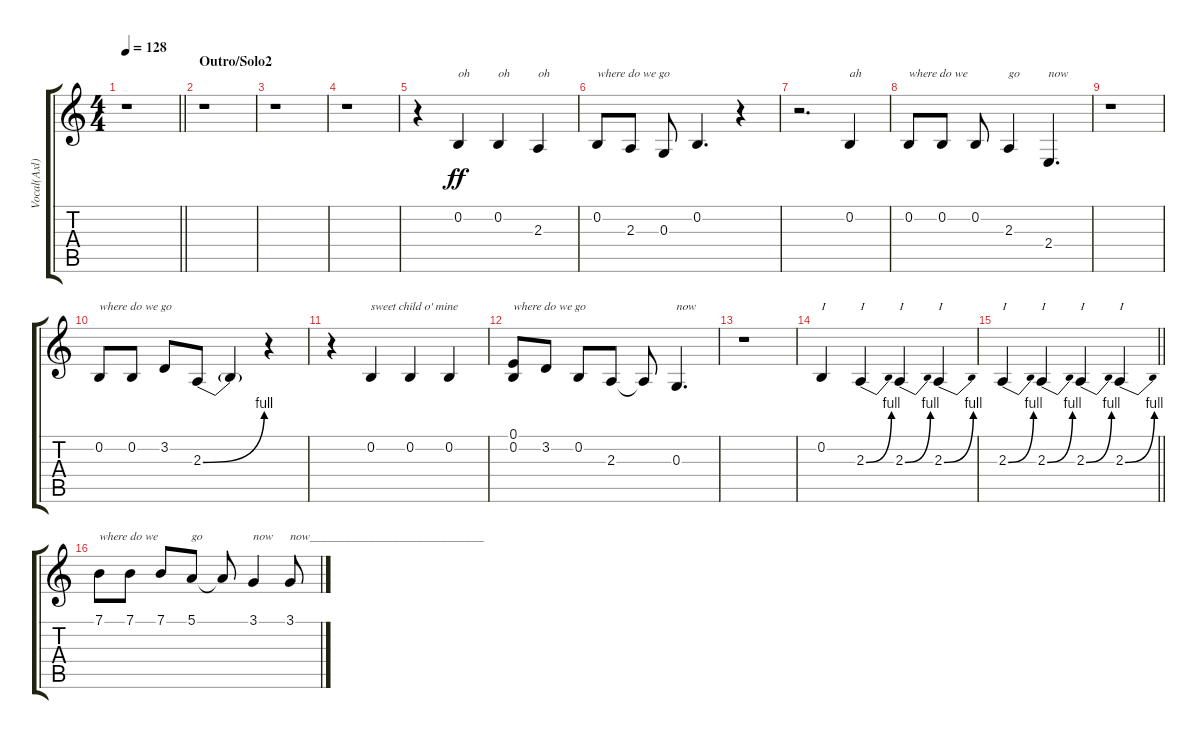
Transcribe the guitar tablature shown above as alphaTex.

\track ("Vocal(Axl)" "Vocal(Axl)") {instrument lead2sawtooth}
\staff {score tabs}
\tuning (E4 B3 G3 D3 A2 E2) {hide}
\ts (4 4)
\tempo 128
\clef g2
\barLineRight lightlight
\ks c
r.1{dy ff} |
\section ("" "Outro/Solo2")
r.1 |
r.1 |
r.1 |
r.4 0.2.4{txt "oh"} 0.2.4{txt "oh"} 2.3.4{txt "oh"} |
0.2.8{txt "where do we go"} 2.3.8 0.3.8 0.2.4{d} r.4 |
r.2{d} 0.2.4{txt "ah"} |
0.2.8{txt "where do we"} 0.2.8 0.2.8 2.3.4{txt "go"} 2.4.4{d txt "now"} |
r.1 |
0.2.8{txt "where do we go"} 0.2.8 3.2.8 2.3{be (bend 0 0 60 4)}.8 2.3{t}.4 r.4 |
r.4 0.2.4{txt "sweet child o' mine"} 0.2.4 0.2.4 |
(0.1 0.2).8{txt "where do we go"} 3.2.8 0.2.8 2.3.8 2.3{t}.8 0.3.4{d txt "now"} |
r.1 |
0.2.4{txt "I"} 2.3{be (bend 0 0 60 4)}.4{txt "I"} 2.3{be (bend 0 0 60 4)}.4{txt "I"} 2.3{be (bend 0 0 60 4)}.4{txt "I"} |
\barLineRight lightlight
2.3{be (bend 0 0 60 4)}.4{txt "I"} 2.3{be (bend 0 0 60 4)}.4{txt "I"} 2.3{be (bend 0 0 60 4)}.4{txt "I"} 2.3{be (bend 0 0 60 4)}.4{txt "I"} |
7.1.8{txt "where do we"} 7.1.8 7.1.8 5.1.8{txt "go"} 5.1{t}.8 3.1.4{txt "now"} 3.1.8{txt "now_____________________________"}
